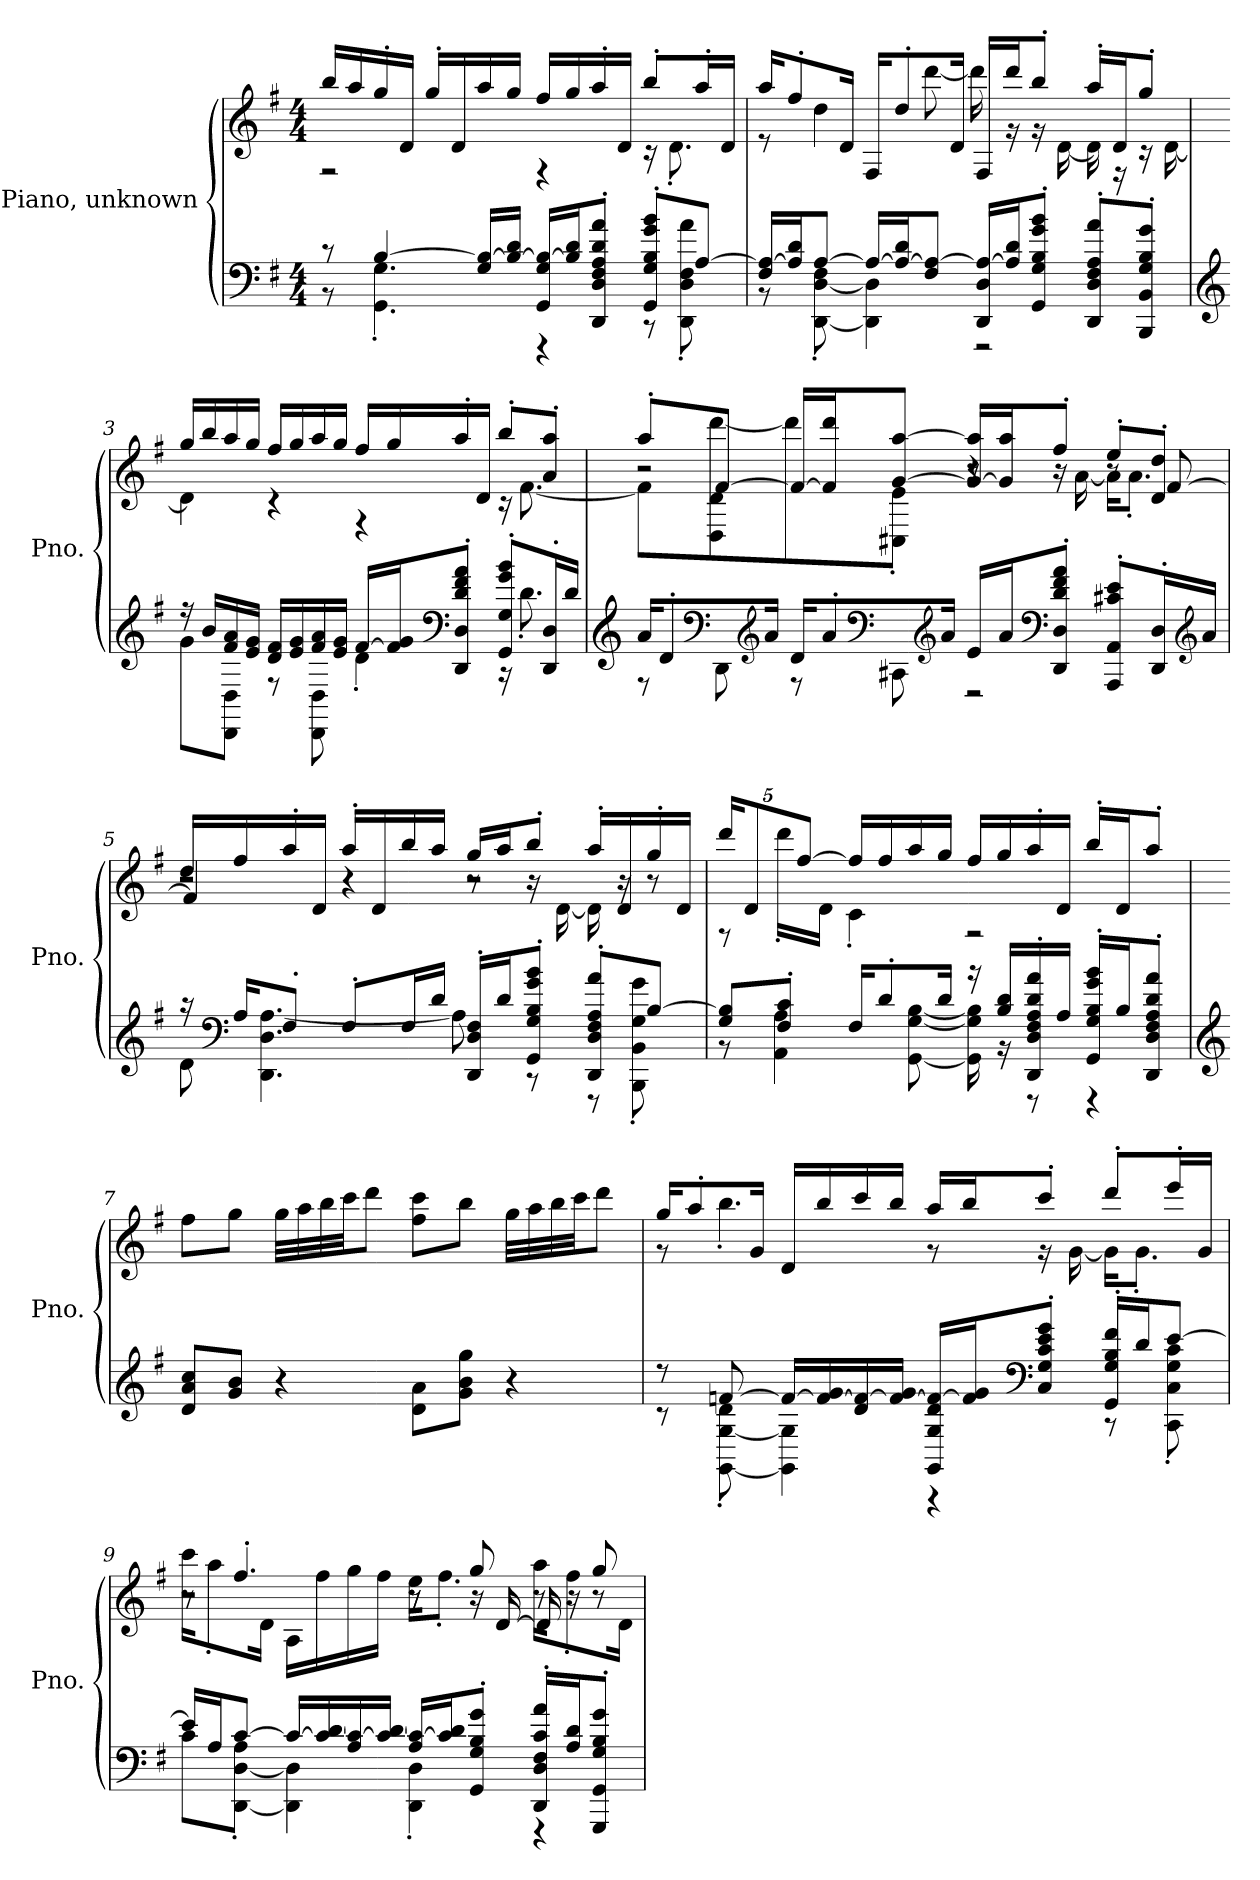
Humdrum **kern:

**kern	**kern
*part1	*part1
*staff2	*staff1
*I"Piano, unknown	*
*I'Pno.	*
*clefF4	*clefG2
*k[f#]	*k[f#]
*M4/4	*M4/4
*MM120	*MM120
=1	=1
*^	*^
8r	8r	16bb/LL	2r
.	.	16aa/	.
[4B/	4.GG\' 4.G\'	16gg'/	.
.	.	16d/JJ	.
.	.	16gg'/LL	.
.	.	16d/	.
16G/ 16B/_LL	.	16aa/	.
16B/_ 16d/JJ	.	16gg/JJ	.
16GG/ 16G/ 16B/_LL	4r	16ff#/LL	4r
16B/] 16d/J	.	16gg/	.
8DD/' 8D/' 8F#/' 8A/' 8d/' 8a/'J	.	16aa'/	.
.	.	16d/JJ	.
8GG/' 8G/' 8B/' 8g/' 8b/'L	8r	8bb'/L	16r
.	.	.	8.d'\
[8A/J	8DD\' 8D\' 8F#\' 8a\'	16aa'/L	.
.	.	16d/JJ	.
=2	=2	=2	=2
16F#/ 16A/_LL	8r	16aa/KL	8r
16A/] 16d/J	.	8ff#'/	.
[8A/J	[8DD\' [8D\' 8F#\'	.	4dd\
.	.	16d/Jk	.
16A/LL_	4DD\] 4D\]	16F#/KL	.
16A/_ 16d/J	.	8dd'/	.
8F#/ 8A/_J	.	.	[8ddd\
.	.	16d/Jk	.
16DD/ 16D/ 16A/_LL	2r	16F#/LL	16ddd\]
16A/] 16d/J	.	16ddd/J	16r
8GG/' 8G/' 8B/' 8g/' 8b/'J	.	8bb'/J	16r
.	.	.	[16d\
8DD/' 8D/' 8F#/' 8A/' 8a/'L	.	16aa'/LL	16d\]
.	.	16d/J	16r
8BBB/' 8BB/' 8G/' 8B/' 8g/'J	.	8gg'/J	16r
.	.	.	[16d\
!!LO:LB:g=z	!!
=3	=3	=3	=3
*clefG2	*	*	*
16r	8g\L	16gg/LL	4d\]
16b/LL	.	16bb/	.
16f#/ 16a/	8DD\ 8D\J	16aa/	.
16e/ 16g/JJ	.	16gg/JJ	.
16d/ 16f#/LL	8r	16ff#/LL	4r
16e/ 16g/	.	16gg/	.
16f#/ 16a/	8DD\ 8D\	16aa/	.
16e/ 16g/JJ	.	16gg/JJ	.
[16f#/LL	4d'\	16ff#/LL	4r
16f#/] 16g/J	.	16gg/	.
*clefF4	*	*	*
8DD/' 8D/' 8d/' 8f#/' 8a/'J	.	16aa'/	.
.	.	16d/JJ	.
8GG/' 8G/' 8g/' 8b/'L	16r	8bb'/L	16r
.	8.d'\	.	[8.f#\
16DD/' 16D/'L	.	8a/' 8aa/'J	.
16d/JJ	.	.	.
*	*	*v	*v
!!LO:LB:g=z
=4	=4	=4
*clefG2	*	*
*	*	*^
*	*	*	*^
16a/KL	8r	8aa'/L	8f#\L]	2r
8d'/	.	.	.	.
*clefF4	*	*	*	*
.	8DD\	[8f#/J	8D\ 8d\ [8ddd\	.
*clefG2	*	*	*	*
16a/Jk	.	.	.	.
16d/KL	8r	16f#/LL_	8ddd\]	.
8a'/	.	16f#/] 16ddd/J	.	.
*clefF4	*	*	*	*
.	8CC#X\	[8g/ [8aa/J	8C#X\' 8e\'J	.
*clefG2	*	*	*	*
16a/Jk	.	.	.	.
16e/LL	2r	16g/_ 16aa/]LL	8r	4r
16a/J	.	16g/] 16aa/J	.	.
*clefF4	*	*	*	*
8DD/' 8D/' 8d/' 8f#/' 8a/'J	.	8ff#'/J	16r	.
.	.	.	[16a\	.
8AAA/' 8AA/' 8c#X/' 8e/'L	.	8ee'/L	16a\KL]	8r
.	.	.	8.a'\J	.
16DD/' 16D/'L	.	8d/' 8dd/'J	.	[8f#/
*clefG2	*	*	*	*
16a/JJ	.	.	.	.
!!LO:LB:g=z	!!	!!
=5	=5	=5	=5	=5
16r	8d\	16dd/LL	2r	4f#/]
*clefF4	*	*	*	*
16A/KL	.	16ff#/	.	.
8F#'/J	4.DD\ 4.D\ [4.A\	16aa'/	.	.
.	.	16d/JJ	.	.
8F#'/L	.	16aa'/LL	.	4r
.	.	16d/	.	.
16F#/L	.	16bb/	.	.
16d/JJ	.	16aa/JJ	.	.
16DD/' 16D/' 16F#/'LL	8A\]	16gg/LL	8r	2r
16d/J	.	16aa/J	.	.
8GG/' 8G/' 8B/' 8g/' 8b/'J	8r	8bb'/J	16r	.
.	.	.	[16d\	.
8DD/' 8D/' 8F#/' 8A/' 8a/'L	8r	16aa'/LL	16d\]	.
.	.	16d/	16r	.
[8B/J	8BBB\' 8BB\' 8G\' 8g\'	16gg'/	8r	.
.	.	16d/JJ	.	.
*	*	*v	*v	*v
=6	=6	=6
*	*	*Xbrackettup
*	*	*^
8G/ 8B/]L	8r	20ddd/KL	8r
.	.	10d/	.
8F#/' 8c/'J	4AA\ 4A\	.	16ddd'\LL
.	.	[10ff#/J	.
.	.	.	16d\JJ
16F#/KL	.	16ff#/LL]	4c'\
8d'/	.	16ff#/	.
.	[8GG\ [8G\ [8B\	16aa/	.
16d/Jk	.	16gg/JJ	.
16r	16GG\] 16G\] 16B\]	16ff#/LL	2r
16B/ 16d/LL	16r	16gg/	.
16DD/' 16D/' 16F#/' 16A/' 16d/' 16a/'	8r	16aa'/	.
16A/JJ	.	16d/JJ	.
16GG/' 16G/' 16B/' 16g/' 16b/'LL	4r	16bb'/LL	.
16B/J	.	16d/J	.
8DD/' 8D/' 8F#/' 8A/' 8d/' 8a/'J	.	8aa'/J	.
*v	*v	*	*
*	*v	*v
!!LO:LB:g=z
=7	=7
*clefG2	*
8d/ 8a/ 8cc/L	8ff#\L
8g/ 8b/J	8gg\J
4r	32gg\LLL
.	32aa\
.	32bb\
.	32ccc\JJ
.	8ddd\J
8d\ 8a\L	8ff#\ 8ccc\L
8g\ 8b\ 8gg\J	8bb\J
4r	32gg\LLL
.	32aa\
.	32bb\
.	32ccc\JJ
.	8ddd\J
=8	=8
*^	*^
8r	8r	16gg/KL	8r
.	.	8aa'/	.
[8fn/	[8GG\' [8G\' 8d\'	.	4.bb'\
.	.	16g/Jk	.
16f/LL_	4GG\] 4G\]	16d/LL	.
16f/_ 16g/	.	16bb/	.
16d/ 16f/_	.	16ccc/	.
16f/_ 16g/JJ	.	16bb/JJ	.
16GG/ 16G/ 16d/ 16f/_LL	4r	16aa/LL	8r
16f/] 16g/J	.	16bb/J	.
*clefF4	*	*	*
8C/' 8G/' 8c/' 8e/' 8g/'J	.	8ccc'/J	16r
.	.	.	[16g\
16GG/' 16G/' 16B/' 16f/'LL	8r	8ddd'/L	16g\KL]
16d/J	.	.	8.g'\J
[8e/J	8CC\' 8C\' 8G\' 8c\'	16eee'/L	.
.	.	16g/JJ	.
!!LO:LB:g=z
=9	=9	=9	=9
*	*	*	*^
16e/LL]	8c\L	8r	16ccc\KL	2r
16A/J	.	.	8aa'\	.
[8c/J	[8DD\' [8D\' 8A\'J	4.ff#'/	.	.
.	.	.	16d\Jk	.
16c/LL_	4DD\] 4D\]	.	16A\LL	.
16c/_ 16d/	.	.	16ff#\	.
16A/ 16c/_	.	.	16gg\	.
16c/_ 16d/JJ	.	.	16ff#\JJ	.
16A/ 16c/_LL	4DD\' 4D\'	8r	16ee\KL	8r
16c/] 16d/J	.	.	8.ff#'\J	.
8GG/' 8G/' 8B/' 8g/'J	.	8gg/	.	16r
.	.	.	.	[16d/
16DD/' 16D/' 16F#/' 16c/' 16a/'LL	4r	8r	16aa\KL	16d/]
16A/ 16d/J	.	.	8ff#'\	16r
8GGG/' 8GG/' 8G/' 8B/' 8g/'J	.	8gg/	.	8r
.	.	.	16d\Jk	.
*v	*v	*	*	*
*	*v	*v	*v
=	=
*-	*-
